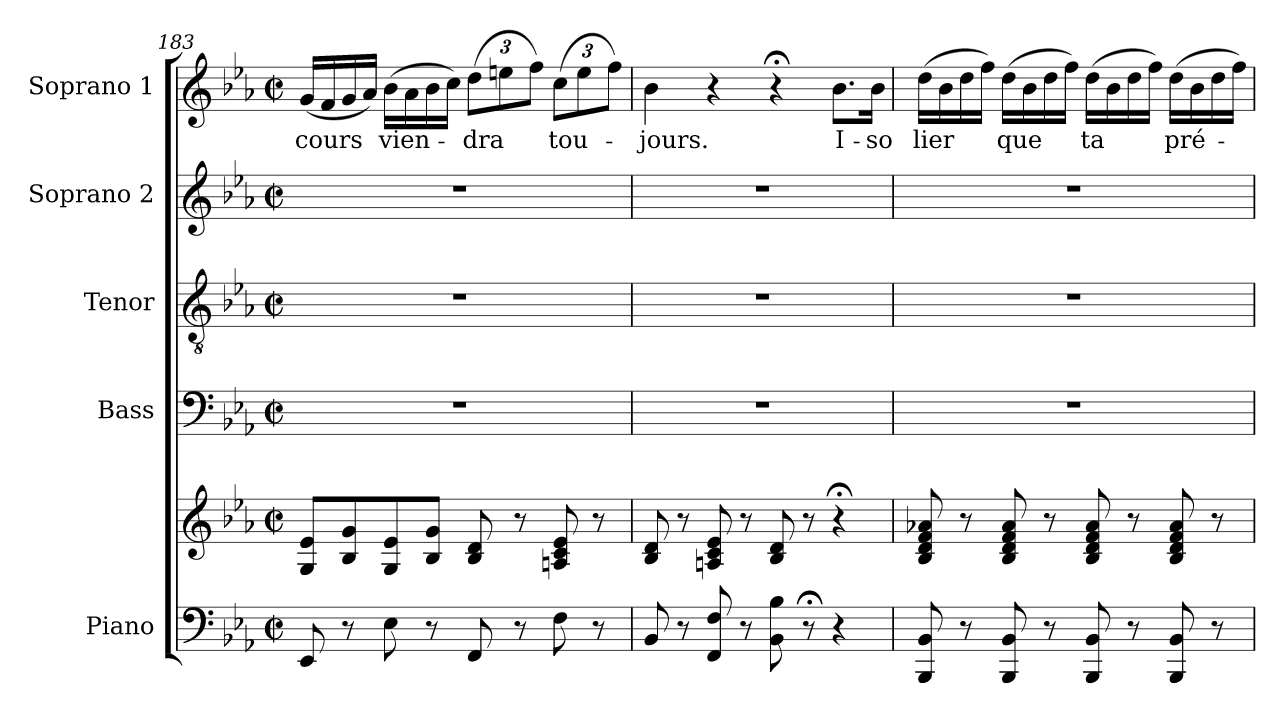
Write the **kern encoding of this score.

**kern	**kern	**kern	**kern	**kern	**kern	**text
*part5	*part5	*part4	*part3	*part2	*part1	*part1
*staff6	*staff5	*staff4	*staff3	*staff2	*staff1	*staff1
*I"Piano	*	*I"Bass	*I"Tenor	*I"Soprano 2	*I"Soprano 1	*
*I'Pno.	*	*I'Bas.	*I'Tén.	*I'Sop.	*	*
*clefF4	*clefG2	*clefF4	*clefGv2	*clefG2	*clefG2	*
*k[b-e-a-]	*k[b-e-a-]	*k[b-e-a-]	*k[b-e-a-]	*k[b-e-a-]	*k[b-e-a-]	*
*E-:	*E-:	*E-:	*E-:	*E-:	*E-:	*
*M2/2	*M2/2	*M2/2	*M2/2	*M2/2	*M2/2	*
*met(c|)	*met(c|)	*met(c|)	*met(c|)	*met(c|)	*met(c|)	*
=183	=183	=183	=183	=183	=183	=183
!	!	!	!	!	!	!LO:LY:b
8EE-/	8G/ 8e-/L	1r	1r	1r	(<16g/LL	-cours
.	.	.	.	.	16f/	.
8r	8B-/ 8g/	.	.	.	16g/	.
.	.	.	.	.	16a-/JJ)	.
!	!	!	!	!	!	!LO:LY:b
8E-\	8G/ 8e-/	.	.	.	(>16b-\LL	vien-
.	.	.	.	.	16a-\	.
8r	8B-/ 8g/J	.	.	.	16b-\	.
.	.	.	.	.	16cc\JJ)	.
*	*	*	*	*	*Xbrackettup	*
!	!	!	!	!	!	!LO:LY:b
8FF/	8B-/ 8d/	.	.	.	(>12dd\L	-dra
.	.	.	.	.	12een\	.
8r	8r	.	.	.	.	.
.	.	.	.	.	12ff\J)	.
!	!	!	!	!	!	!LO:LY:b
8F\	8An/ 8c/ 8e-/	.	.	.	(>12cc\L	tou-
.	.	.	.	.	12ee\	.
8r	8r	.	.	.	.	.
.	.	.	.	.	12ff\J)	.
=184	=184	=184	=184	=184	=184	=184
!	!	!	!	!	!	!LO:LY:b
8BB-/	8B-/ 8d/	1r	1r	1r	4b-\	-jours.
8r	8r	.	.	.	.	.
8FF/ 8F/	8An/ 8c/ 8e-/	.	.	.	4r	.
8r	8r	.	.	.	.	.
8BB-\ 8B-\	8B-/ 8d/	.	.	.	4r;<	.
8r;<	8r	.	.	.	.	.
!	!	!	!	!	!	!LO:LY:b
4r	4r;<	.	.	.	8.b-\L	I-
!	!	!	!	!	!	!LO:LY:b
.	.	.	.	.	16b-\Jk	-so
!!LO:LB:g=z
=185	=185	=185	=185	=185	=185	=185
!	!	!	!	!	!	!LO:LY:b
8BBB-/ 8BB-/	8B-/ 8d/ 8f/ 8a-X/	1r	1r	1r	(>16dd\LL	lier
.	.	.	.	.	16b-\	.
8r	8r	.	.	.	16dd\	.
.	.	.	.	.	16ff\JJ)	.
!	!	!	!	!	!	!LO:LY:b
8BBB-/ 8BB-/	8B-/ 8d/ 8f/ 8a-/	.	.	.	(>16dd\LL	que
.	.	.	.	.	16b-\	.
8r	8r	.	.	.	16dd\	.
.	.	.	.	.	16ff\JJ)	.
!	!	!	!	!	!	!LO:LY:b
8BBB-/ 8BB-/	8B-/ 8d/ 8f/ 8a-/	.	.	.	(>16dd\LL	ta
.	.	.	.	.	16b-\	.
8r	8r	.	.	.	16dd\	.
.	.	.	.	.	16ff\JJ)	.
!	!	!	!	!	!	!LO:LY:b
8BBB-/ 8BB-/	8B-/ 8d/ 8f/ 8a-/	.	.	.	(>16dd\LL	pré-
.	.	.	.	.	16b-\	.
8r	8r	.	.	.	16dd\	.
.	.	.	.	.	16ff\JJ)	.
=	=	=	=	=	=	=
*-	*-	*-	*-	*-	*-	*-
